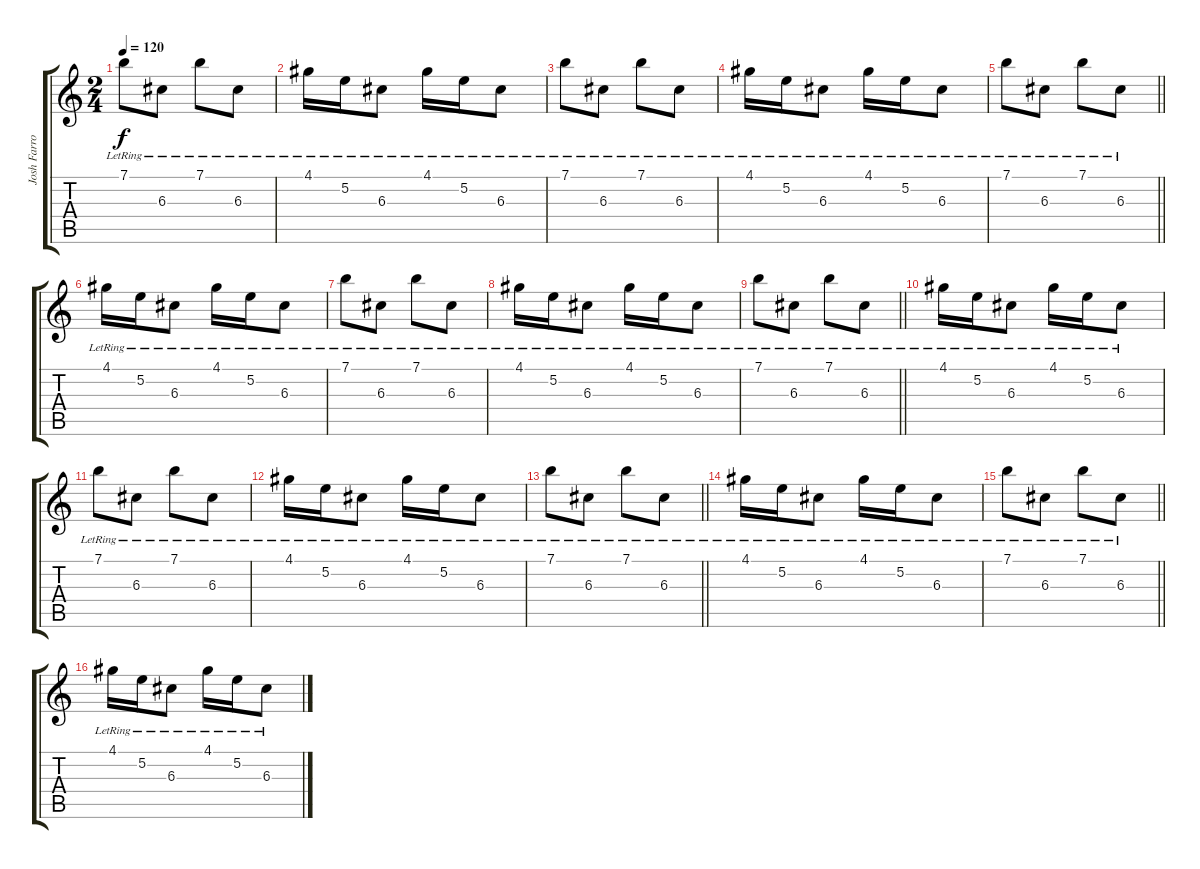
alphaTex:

\track ("Josh Farro" "Josh Farro") {instrument electricguitarjazz}
\staff {score tabs}
\tuning (E4 B3 G3 D3 A2 E2) {hide}
\ts (2 4)
\tempo 120
\clef g2
\ks c
7.1{lr}.8{dy f} 6.3{lr}.8 7.1{lr}.8 6.3{lr}.8 |
4.1{lr}.16 5.2{lr}.16 6.3{lr}.8 4.1{lr}.16 5.2{lr}.16 6.3{lr}.8 |
7.1{lr}.8 6.3{lr}.8 7.1{lr}.8 6.3{lr}.8 |
4.1{lr}.16 5.2{lr}.16 6.3{lr}.8 4.1{lr}.16 5.2{lr}.16 6.3{lr}.8 |
\barLineRight lightlight
7.1{lr}.8 6.3{lr}.8 7.1{lr}.8 6.3{lr}.8 |
4.1{lr}.16 5.2{lr}.16 6.3{lr}.8 4.1{lr}.16 5.2{lr}.16 6.3{lr}.8 |
7.1{lr}.8 6.3{lr}.8 7.1{lr}.8 6.3{lr}.8 |
4.1{lr}.16 5.2{lr}.16 6.3{lr}.8 4.1{lr}.16 5.2{lr}.16 6.3{lr}.8 |
\barLineRight lightlight
7.1{lr}.8 6.3{lr}.8 7.1{lr}.8 6.3{lr}.8 |
4.1{lr}.16 5.2{lr}.16 6.3{lr}.8 4.1{lr}.16 5.2{lr}.16 6.3{lr}.8 |
7.1{lr}.8 6.3{lr}.8 7.1{lr}.8 6.3{lr}.8 |
4.1{lr}.16 5.2{lr}.16 6.3{lr}.8 4.1{lr}.16 5.2{lr}.16 6.3{lr}.8 |
\barLineRight lightlight
7.1{lr}.8 6.3{lr}.8 7.1{lr}.8 6.3{lr}.8 |
4.1{lr}.16 5.2{lr}.16 6.3{lr}.8 4.1{lr}.16 5.2{lr}.16 6.3{lr}.8 |
\barLineRight lightlight
7.1{lr}.8 6.3{lr}.8 7.1{lr}.8 6.3{lr}.8 |
4.1{lr}.16 5.2{lr}.16 6.3{lr}.8 4.1{lr}.16 5.2{lr}.16 6.3{lr}.8
